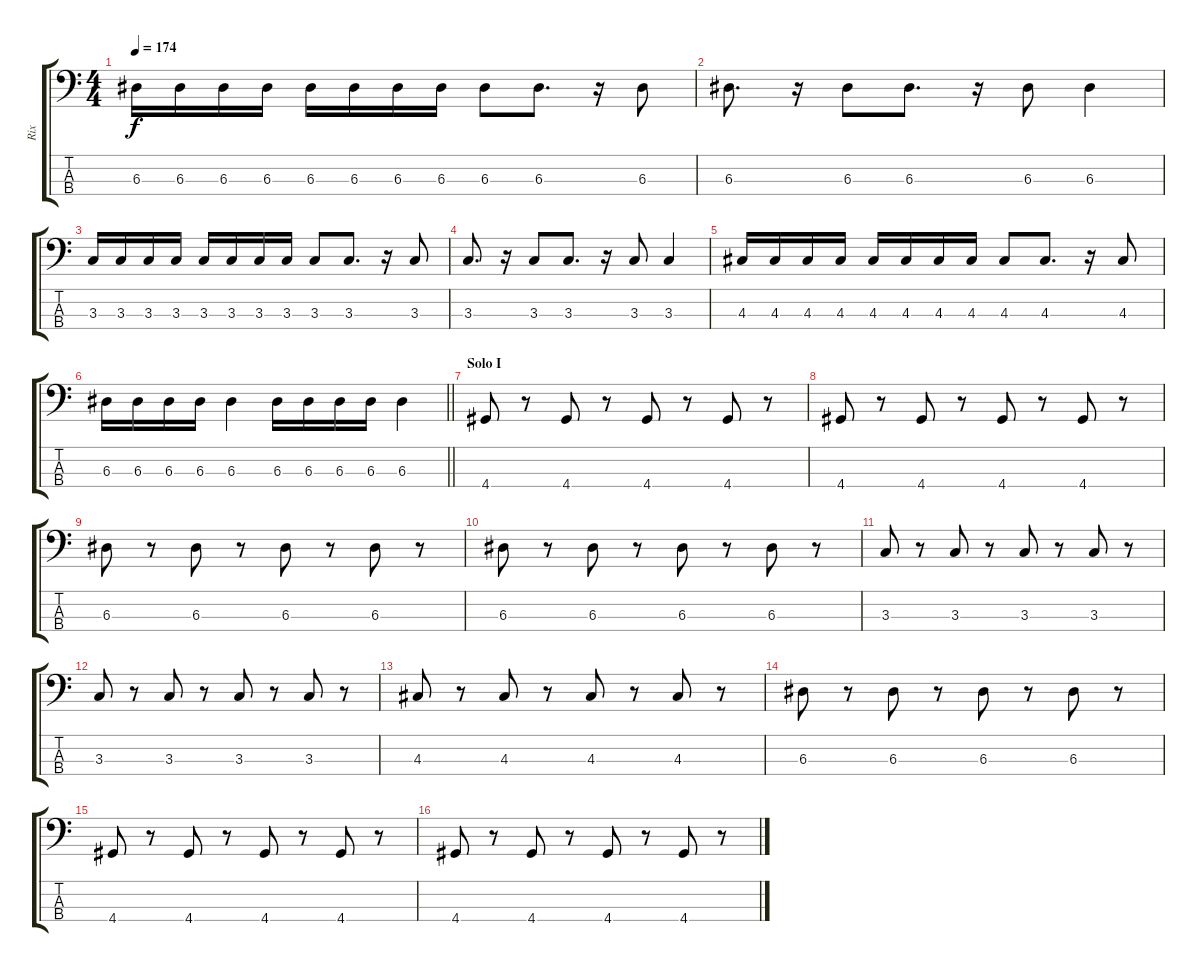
\track ("Rix" "Rix") {instrument electricbasspick}
\staff {score tabs}
\tuning (G2 D2 A1 E1) {hide}
\ts (4 4)
\tempo 174
\clef f4
\ks c
6.3.16{dy f} 6.3.16 6.3.16 6.3.16 6.3.16 6.3.16 6.3.16 6.3.16 6.3.8 6.3.8{d} r.16 6.3.8 |
6.3.8{d} r.16 6.3.8 6.3.8{d} r.16 6.3.8 6.3.4 |
3.3.16 3.3.16 3.3.16 3.3.16 3.3.16 3.3.16 3.3.16 3.3.16 3.3.8 3.3.8{d} r.16 3.3.8 |
3.3.8{d} r.16 3.3.8 3.3.8{d} r.16 3.3.8 3.3.4 |
4.3.16 4.3.16 4.3.16 4.3.16 4.3.16 4.3.16 4.3.16 4.3.16 4.3.8 4.3.8{d} r.16 4.3.8 |
\barLineRight lightlight
6.3.16 6.3.16 6.3.16 6.3.16 6.3.4 6.3.16 6.3.16 6.3.16 6.3.16 6.3.4 |
\section ("" "Solo I")
4.4.8 r.8 4.4.8 r.8 4.4.8 r.8 4.4.8 r.8 |
4.4.8 r.8 4.4.8 r.8 4.4.8 r.8 4.4.8 r.8 |
6.3.8 r.8 6.3.8 r.8 6.3.8 r.8 6.3.8 r.8 |
6.3.8 r.8 6.3.8 r.8 6.3.8 r.8 6.3.8 r.8 |
3.3.8 r.8 3.3.8 r.8 3.3.8 r.8 3.3.8 r.8 |
3.3.8 r.8 3.3.8 r.8 3.3.8 r.8 3.3.8 r.8 |
4.3.8 r.8 4.3.8 r.8 4.3.8 r.8 4.3.8 r.8 |
6.3.8 r.8 6.3.8 r.8 6.3.8 r.8 6.3.8 r.8 |
4.4.8 r.8 4.4.8 r.8 4.4.8 r.8 4.4.8 r.8 |
4.4.8 r.8 4.4.8 r.8 4.4.8 r.8 4.4.8 r.8
